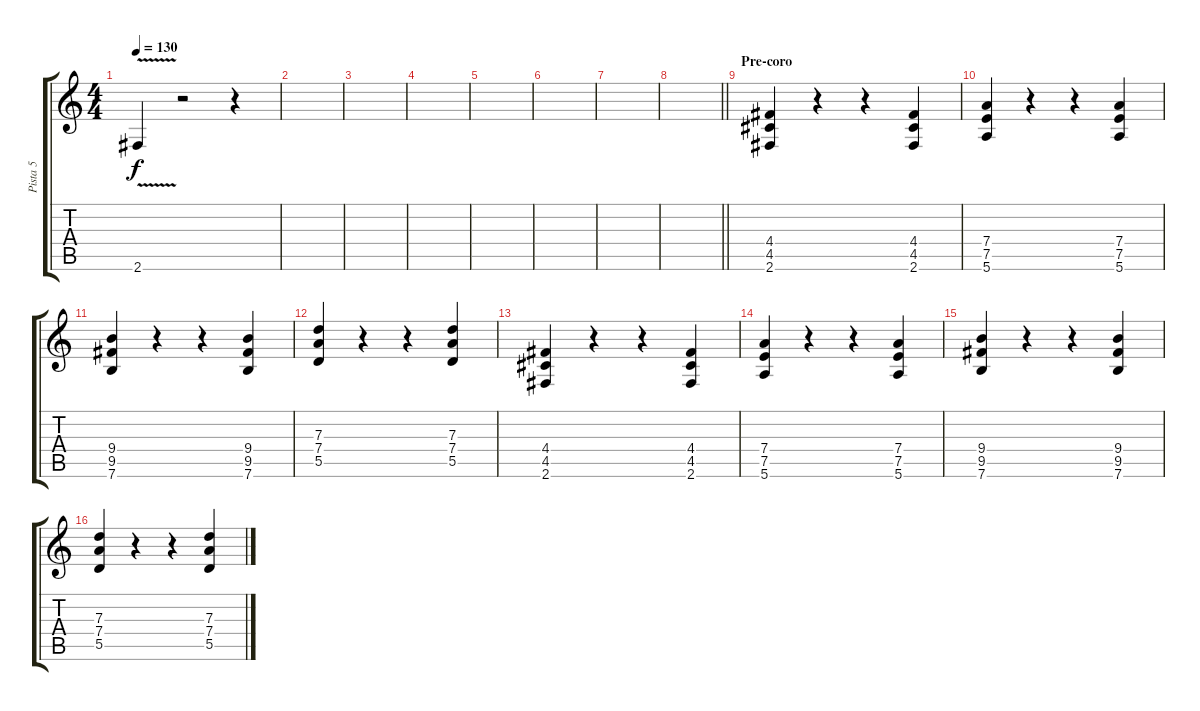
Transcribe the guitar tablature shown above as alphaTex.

\track ("Pista 5" "Pista 5") {instrument overdrivenguitar}
\staff {score tabs}
\tuning (E4 B3 G3 D3 A2 E2) {hide}
\ts (4 4)
\tempo 130
\clef g2
\ks c
2.6{v}.4{dy f} r.2 r.4 |
|
|
|
|
|
|
\barLineRight lightlight
|
\section ("" "Pre-coro")
(4.4 4.5 2.6).4 r.4 r.4 (4.4 4.5 2.6).4 |
(7.4 7.5 5.6).4 r.4 r.4 (7.4 7.5 5.6).4 |
(9.4 9.5 7.6).4 r.4 r.4 (9.4 9.5 7.6).4 |
(7.3 7.4 5.5).4 r.4 r.4 (7.3 7.4 5.5).4 |
(4.4 4.5 2.6).4 r.4 r.4 (4.4 4.5 2.6).4 |
(7.4 7.5 5.6).4 r.4 r.4 (7.4 7.5 5.6).4 |
(9.4 9.5 7.6).4 r.4 r.4 (9.4 9.5 7.6).4 |
(7.3 7.4 5.5).4 r.4 r.4 (7.3 7.4 5.5).4
